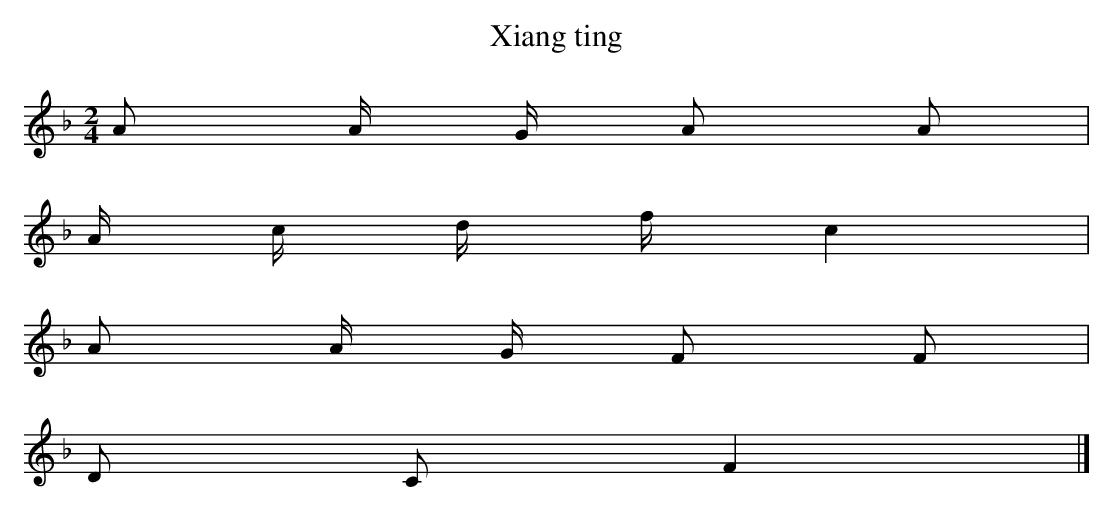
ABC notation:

X:1
T: Xiang ting
L: 1/16
M: 2/4
K: F
A2 A G A2 A2 [I:setbarnb 1]|
A c d fc4 |
A2 A G F2 F2 |
D2 C2F4 |]
